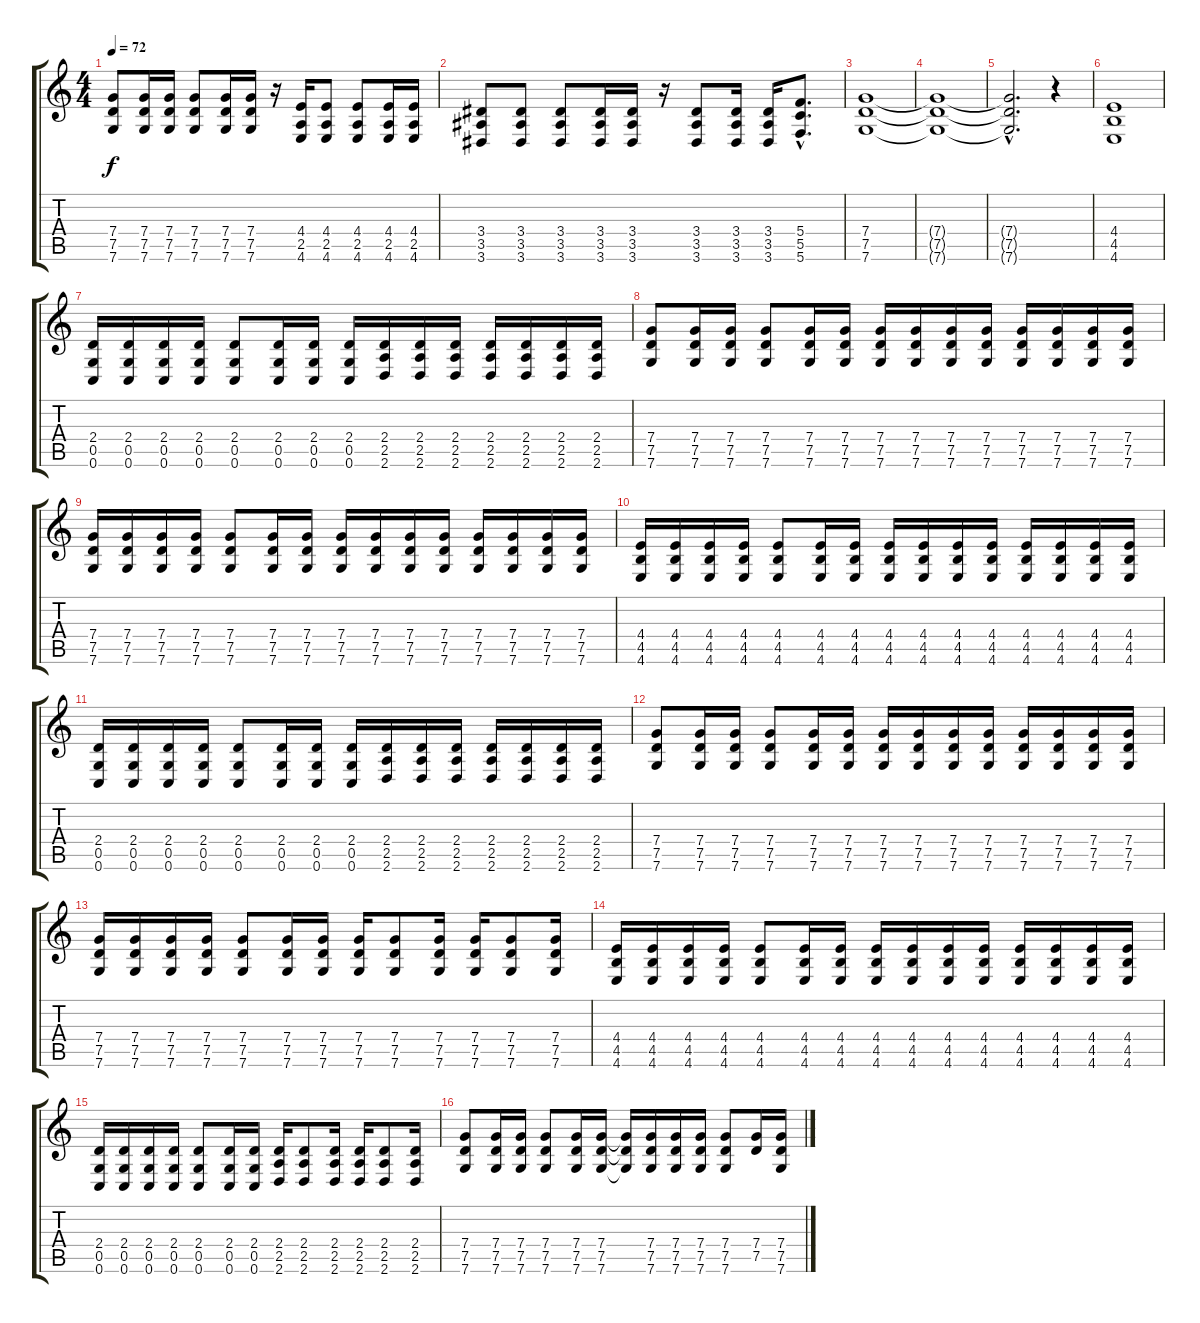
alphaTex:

\track "" {instrument distortionguitar}
\staff {score tabs}
\tuning (D4 A3 F3 C3 G2 C2) {hide}
\ts (4 4)
\tempo 72
\clef g2
\ks c
(7.4 7.5 7.6).8{dy f} (7.4 7.5 7.6).16 (7.4 7.5 7.6).16 (7.4 7.5 7.6).8 (7.4 7.5 7.6).16 (7.4 7.5 7.6).16 r.16 (4.4 2.5 4.6).16 (4.4 2.5 4.6).8 (4.4 2.5 4.6).8 (4.4 2.5 4.6).16 (4.4 2.5 4.6).16 |
(3.4 3.5 3.6).8 (3.4 3.5 3.6).8 (3.4 3.5 3.6).8 (3.4 3.5 3.6).16 (3.4 3.5 3.6).16 r.16 (3.4 3.5 3.6).8 (3.4 3.5 3.6).16 (3.4 3.5 3.6).16 (5.4{hac} 5.5{hac} 5.6{hac}).8{d} |
(7.4 7.5 7.6).1 |
(7.4{t} 7.5{t} 7.6{t}).1 |
(7.4{hac t} 7.5{hac t} 7.6{hac t}).2{d} r.4 |
(4.4 4.5 4.6).1 |
(2.4 0.5 0.6).16 (2.4 0.5 0.6).16 (2.4 0.5 0.6).16 (2.4 0.5 0.6).16 (2.4 0.5 0.6).8 (2.4 0.5 0.6).16 (2.4 0.5 0.6).16 (2.4 0.5 0.6).16 (2.4 2.5 2.6).16 (2.4 2.5 2.6).16 (2.4 2.5 2.6).16 (2.4 2.5 2.6).16 (2.4 2.5 2.6).16 (2.4 2.5 2.6).16 (2.4 2.5 2.6).16 |
(7.4 7.5 7.6).8 (7.4 7.5 7.6).16 (7.4 7.5 7.6).16 (7.4 7.5 7.6).8 (7.4 7.5 7.6).16 (7.4 7.5 7.6).16 (7.4 7.5 7.6).16 (7.4 7.5 7.6).16 (7.4 7.5 7.6).16 (7.4 7.5 7.6).16 (7.4 7.5 7.6).16 (7.4 7.5 7.6).16 (7.4 7.5 7.6).16 (7.4 7.5 7.6).16 |
(7.4 7.5 7.6).16 (7.4 7.5 7.6).16 (7.4 7.5 7.6).16 (7.4 7.5 7.6).16 (7.4 7.5 7.6).8 (7.4 7.5 7.6).16 (7.4 7.5 7.6).16 (7.4 7.5 7.6).16 (7.4 7.5 7.6).16 (7.4 7.5 7.6).16 (7.4 7.5 7.6).16 (7.4 7.5 7.6).16 (7.4 7.5 7.6).16 (7.4 7.5 7.6).16 (7.4 7.5 7.6).16 |
(4.4 4.5 4.6).16 (4.4 4.5 4.6).16 (4.4 4.5 4.6).16 (4.4 4.5 4.6).16 (4.4 4.5 4.6).8 (4.4 4.5 4.6).16 (4.4 4.5 4.6).16 (4.4 4.5 4.6).16 (4.4 4.5 4.6).16 (4.4 4.5 4.6).16 (4.4 4.5 4.6).16 (4.4 4.5 4.6).16 (4.4 4.5 4.6).16 (4.4 4.5 4.6).16 (4.4 4.5 4.6).16 |
(2.4 0.5 0.6).16 (2.4 0.5 0.6).16 (2.4 0.5 0.6).16 (2.4 0.5 0.6).16 (2.4 0.5 0.6).8 (2.4 0.5 0.6).16 (2.4 0.5 0.6).16 (2.4 0.5 0.6).16 (2.4 2.5 2.6).16 (2.4 2.5 2.6).16 (2.4 2.5 2.6).16 (2.4 2.5 2.6).16 (2.4 2.5 2.6).16 (2.4 2.5 2.6).16 (2.4 2.5 2.6).16 |
(7.4 7.5 7.6).8 (7.4 7.5 7.6).16 (7.4 7.5 7.6).16 (7.4 7.5 7.6).8 (7.4 7.5 7.6).16 (7.4 7.5 7.6).16 (7.4 7.5 7.6).16 (7.4 7.5 7.6).16 (7.4 7.5 7.6).16 (7.4 7.5 7.6).16 (7.4 7.5 7.6).16 (7.4 7.5 7.6).16 (7.4 7.5 7.6).16 (7.4 7.5 7.6).16 |
(7.4 7.5 7.6).16 (7.4 7.5 7.6).16 (7.4 7.5 7.6).16 (7.4 7.5 7.6).16 (7.4 7.5 7.6).8 (7.4 7.5 7.6).16 (7.4 7.5 7.6).16 (7.4 7.5 7.6).16 (7.4 7.5 7.6).8 (7.4 7.5 7.6).16 (7.4 7.5 7.6).16 (7.4 7.5 7.6).8 (7.4 7.5 7.6).16 |
(4.4 4.5 4.6).16 (4.4 4.5 4.6).16 (4.4 4.5 4.6).16 (4.4 4.5 4.6).16 (4.4 4.5 4.6).8 (4.4 4.5 4.6).16 (4.4 4.5 4.6).16 (4.4 4.5 4.6).16 (4.4 4.5 4.6).16 (4.4 4.5 4.6).16 (4.4 4.5 4.6).16 (4.4 4.5 4.6).16 (4.4 4.5 4.6).16 (4.4 4.5 4.6).16 (4.4 4.5 4.6).16 |
(2.4 0.5 0.6).16 (2.4 0.5 0.6).16 (2.4 0.5 0.6).16 (2.4 0.5 0.6).16 (2.4 0.5 0.6).8 (2.4 0.5 0.6).16 (2.4 0.5 0.6).16 (2.4 2.5 2.6).16 (2.4 2.5 2.6).8 (2.4 2.5 2.6).16 (2.4 2.5 2.6).16 (2.4 2.5 2.6).8 (2.4 2.5 2.6).16 |
(7.4 7.5 7.6).8 (7.4 7.5 7.6).16 (7.4 7.5 7.6).16 (7.4 7.5 7.6).8 (7.4 7.5 7.6).16 (7.4 7.5 7.6).16 (7.4{t} 7.5{t} 7.6{t}).16 (7.4 7.5 7.6).16 (7.4 7.5 7.6).16 (7.4 7.5 7.6).16 (7.4 7.5 7.6).8 (7.4 7.5).16 (7.4 7.5 7.6).16
